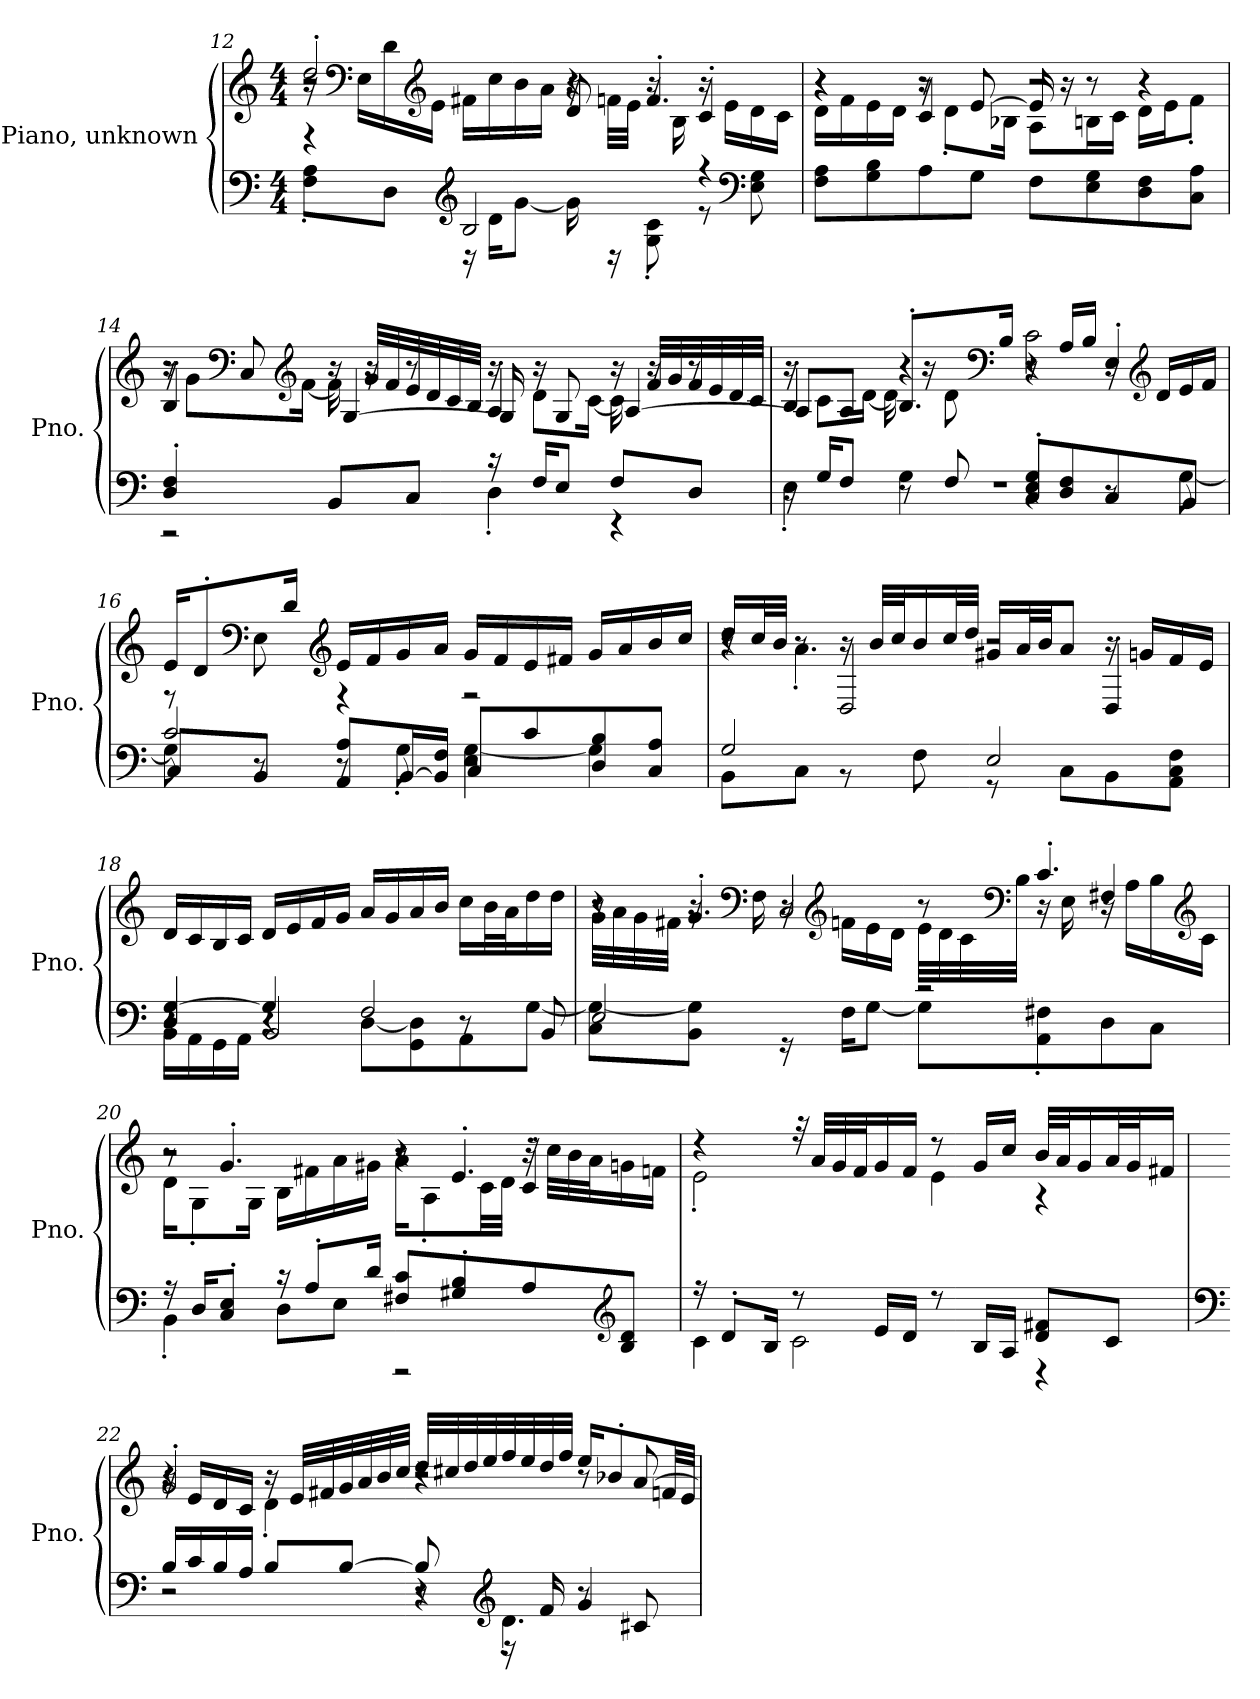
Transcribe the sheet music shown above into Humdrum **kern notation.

**kern	**kern
*part1	*part1
*staff2	*staff1
*I"Piano, unknown	*
*I'Pno.	*
!!LO:PB:g=z
*clefF4	*clefG2
*k[]	*k[]
*M4/4	*M4/4
=12	=12
*^	*^
*	*	*	*^
4r	8F\' 8A\'L	2dd'/	16r	2r
*	*	*clefF4	*	*
.	.	.	16E\LL	.
.	8D\J	.	16d\	.
*	*	*clefG2	*	*
.	.	.	16e\JJ	.
*clefG2	*	*	*	*
2B/	16r	.	16f#X\LL	.
.	16d\KL	.	16cc\	.
.	[8g\J	.	16b\	.
.	.	.	16a\JJ	.
.	16g\]	8d/	16r	4r
.	16r	.	32fn\LLL	.
.	.	.	32e\JJJ	.
.	8G\' 8c\'	4.f'/	16r	.
.	.	.	16B\	.
4r	8r	.	16r	4c'/
.	.	.	16e\LL	.
*clefF4	*	*	*	*
.	8E\ 8G\	.	16d\	.
.	.	.	16c\JJ	.
*v	*v	*	*	*
=13	=13	=13	=13
8F\ 8A\L	4r	16d\LL	4r
.	.	16f\	.
8G\ 8B\	.	16e\	.
.	.	16d\JJ	.
8A\	8r	16r	4c/
.	.	8d'\L	.
8G\J	[8e/	.	.
.	.	16B-X\Jk	.
8F\L	16e/]	8A\L	2r
.	16r	.	.
8E\ 8G\	8r	16Bn\L	.
.	.	16c\JJ	.
8D\ 8F\	4r	16d\LL	.
.	.	16e\J	.
8C\ 8A\J	.	8f'\J	.
!!LO:LB:g=z	!!	!!
=14	=14	=14	=14
*^	*	*	*
4D/' 4F/'	2r	4B'/	16r	8r
.	.	.	8g\L	.
*	*	*clefF4	*	*
.	.	.	.	8C/
*	*	*clefG2	*	*
.	.	.	[16f\Jk	.
8BB/L	.	16r	16f\]	[4G/
.	.	32g/LLL	16r	.
.	.	32f/	.	.
8C/J	.	32e/	8r	.
.	.	32d/	.	.
.	.	32c/	.	.
.	.	32B/JJJ	.	.
16r	4D'\	4A'/	16r	16G/]
16F/KL	.	.	8d\L	16r
8E/J	.	.	.	8G/
.	.	.	[16c\Jk	.
8F/L	4r	16r	16c\]	[4A/
.	.	32f/LLL	16r	.
.	.	32g/	.	.
8D/J	.	32f/	8r	.
.	.	32e/	.	.
.	.	32d/	.	.
.	.	32c/JJJ	.	.
!!LO:LB:g=z	!!	!!
=15	=15	=15	=15	=15
*	*^	*	*	*
1r	4E'\	16r	4B'/	16r	8A/L]
.	.	16G/KL	.	8c\L	.
.	.	8F/J	.	.	8A/J
.	.	.	.	[16d\Jk	.
.	4G\	8r	8.B'/L	16d\]	4r
.	.	.	.	16r	.
.	.	8F/	.	8d\	.
*	*	*	*clefF4	*	*
.	.	.	16B/Jk	.	.
.	4r	8C/' 8E/' 8G/'L	8r	2c\	4r
.	.	8D/ 8F/	16A/LL	.	.
.	.	.	16B/JJ	.	.
.	8r	8C/	16r	.	4E'/
*	*	*	*clefG2	*	*
.	.	.	16d/LL	.	.
.	[8G\	8BB/J	16e/	.	.
.	.	.	16f/JJ	.	.
*	*	*	*	*v	*v
=16	=16	=16	=16	=16
2c/	8G\]	8C/L	16e/KL	8r
.	.	.	8d'/	.
*	*	*	*clefF4	*
.	8r	8BB/J	.	8E\
.	.	.	16d/Jk	.
*	*	*	*clefG2	*
.	8r	8AA/ 8A/L	16e/LL	4r
.	.	.	16f/	.
.	8G'\	[16BB/L	16g/	.
.	.	16BB/] 16F/JJ	16a/JJ	.
2r	4E\ [4G\	8C/L	16g/LL	2r
.	.	.	16f/	.
.	.	8c/	16e/	.
.	.	.	16f#X/JJ	.
.	4G\]	8D/ 8B/	16g/LL	.
.	.	.	16a/	.
.	.	8C/ 8A/J	16b/	.
.	.	.	16cc/JJ	.
*	*v	*v	*	*
!!LO:LB:g=z
=17	=17	=17	=17
*	*	*	*^
2G/	8BB\L	16dd/LL	8r	4r
.	.	32cc/L	.	.
.	.	32b/JJJ	.	.
.	8C\J	8r	4.a'\	.
.	8r	16r	.	2D/
.	.	32b/LLL	.	.
.	.	32cc/J	.	.
.	8F\	16b/	.	.
.	.	32cc/L	.	.
.	.	32dd/JJJ	.	.
2E/	8r	16g#X/LL	2r	.
.	.	32a/L	.	.
.	.	32b/JJ	.	.
.	8C\L	8a/J	.	.
.	8BB\	16r	.	4D'/
.	.	16gn/LL	.	.
.	8AA\ 8C\ 8F\J	16f/	.	.
.	.	16e/JJ	.	.
*	*	*v	*v	*v
=18	=18	=18
*	*^	*
4D/ [4G/	16BB\LL	4r	16d/LL
.	16AA\	.	16c/
.	16GG\	.	16B/
.	16AA\JJ	.	16c/JJ
4G/]	4r	2BB/	16d/LL
.	.	.	16e/
.	.	.	16f/
.	.	.	16g/JJ
2F/	[8D\L	.	16a/LL
.	.	.	16g/
.	8GG\ 8D\]	.	16a/
.	.	.	16b/JJ
.	8AA\	8r	16cc\LL
.	.	.	32b\L
.	.	.	32a\J
.	[8G\J	8BB/	16dd\
.	.	.	16dd\JJ
*	*v	*v	*
!!LO:LB:g=z
=19	=19	=19
*	*	*^
*	*	*	*^
2E/	8C\ 8G\_L	8r	32g\LLL	4r
.	.	.	32a\	.
.	.	.	32g\	.
.	.	.	32f#X\JJJ	.
.	8BB\ 8G\]J	4.g'/	16r	.
*	*	*clefF4	*	*
.	.	.	16F\	.
.	16r	.	16r	2C/
*	*	*clefG2	*	*
.	16F\KL	.	16fn\LL	.
.	[8G\J	.	16e\	.
.	.	.	16d\JJ	.
2r	8G\L]	8r	32e\LLL	.
.	.	.	32d\	.
.	.	.	32c\	.
*	*	*clefF4	*	*
.	.	.	32B\JJJ	.
.	8AA\' 8F#X\'	4.c'/	16r	.
.	.	.	16E\	.
.	8D\	.	16r	4F#X/
.	.	.	16A\LL	.
.	8C\J	.	16B\	.
*	*	*clefG2	*	*
.	.	.	16c\JJ	.
!!LO:LB:g=z	!!	!!
=20	=20	=20	=20	=20
16r	4BB'\	8r	16d\KL	2r
16D/KL	.	.	8G'\	.
8C/' 8E/'J	.	4.g'/	.	.
.	.	.	16G\Jk	.
16r	8D\L	.	16B\LL	.
8A'/L	.	.	16f#X\	.
.	8E\J	.	16a\	.
16d/Jk	.	.	16g#X\JJ	.
8F#X/ 8c/L	2r	8r	16a\KL	4r
.	.	.	8A'\	.
8G#X/' 8B/'	.	4.e'/	.	.
.	.	.	32c\LL	.
.	.	.	32d\JJJ	.
8A/	.	.	32r	4c'/
.	.	.	32cc\LLL	.
.	.	.	32b\	.
.	.	.	32a\J	.
*clefG2	*	*	*	*
8B/ 8d/J	.	.	16gn\	.
.	.	.	16fn\JJ	.
*	*	*	*v	*v
=21	=21	=21	=21
16r	4c\	4r	2e'\
8d'/L	.	.	.
16B/Jk	.	.	.
8r	2c\	32r	.
.	.	32a/LLL	.
.	.	32g/	.
.	.	32f/J	.
16e/LL	.	16g/	.
16d/JJ	.	16f/JJ	.
8r	.	8r	4e\
16B/LL	.	16g/LL	.
16A/JJ	.	16cc/JJ	.
8d/ 8f#X/L	4r	32b/LLL	4r
.	.	32a/J	.
.	.	16g/	.
8c/J	.	32a/L	.
.	.	32g/J	.
.	.	16f#X/JJ	.
*v	*v	*	*
*	*v	*v
!!LO:PB:g=z
=22	=22
*clefF4	*
*^	*^
*	*^	*	*^
2r	2r	16B/LL	16r	4r	2g'/
.	.	16c/	16e/LL	.	.
.	.	16B/	16d/	.	.
.	.	16A/JJ	16c/JJ	.	.
.	.	8B/L	16r	4d'\	.
.	.	.	32e/LLL	.	.
.	.	.	32f#X/	.	.
.	.	[8B/J	32g/	.	.
.	.	.	32a/	.	.
.	.	.	32b/	.	.
.	.	.	32cc/JJJ	.	.
4r	8r	8B/]	32dd/LLL	2r	4r
.	.	.	32cc#X/	.	.
.	.	.	32dd/	.	.
.	.	.	32ee/	.	.
*clefG2	*	*	*	*	*
.	4.d'\	16r	32ff/	.	.
.	.	.	32ee/	.	.
.	.	16f/	32dd/	.	.
.	.	.	32ff/JJJ	.	.
4g/	.	8r	16ee/KL	.	8r
.	.	.	8b-X'/	.	.
.	.	8c#X/	.	.	[8a/
.	.	.	32fn/LL	.	.
.	.	.	32e/JJJ	.	.
*v	*v	*v	*	*	*
*	*v	*v	*v
=	=
*-	*-
